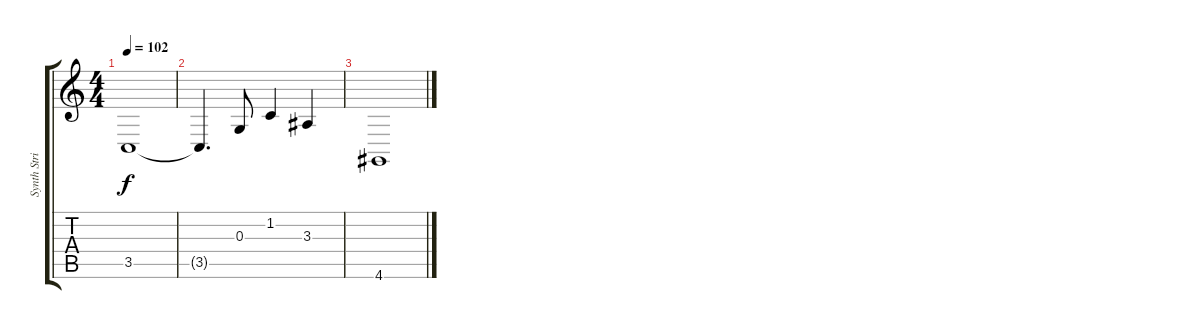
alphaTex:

\track ("Synth Strings" "Synth Stri") {instrument stringensemble2}
\staff {score tabs}
\tuning (E4 B3 G3 D3 A2 E2) {hide}
\ts (4 4)
\tempo 102
\clef g2
\ks c
3.5.1{dy f} |
3.5{t}.4{d} 0.3.8 1.2.4 3.3.4 |
4.6.1
